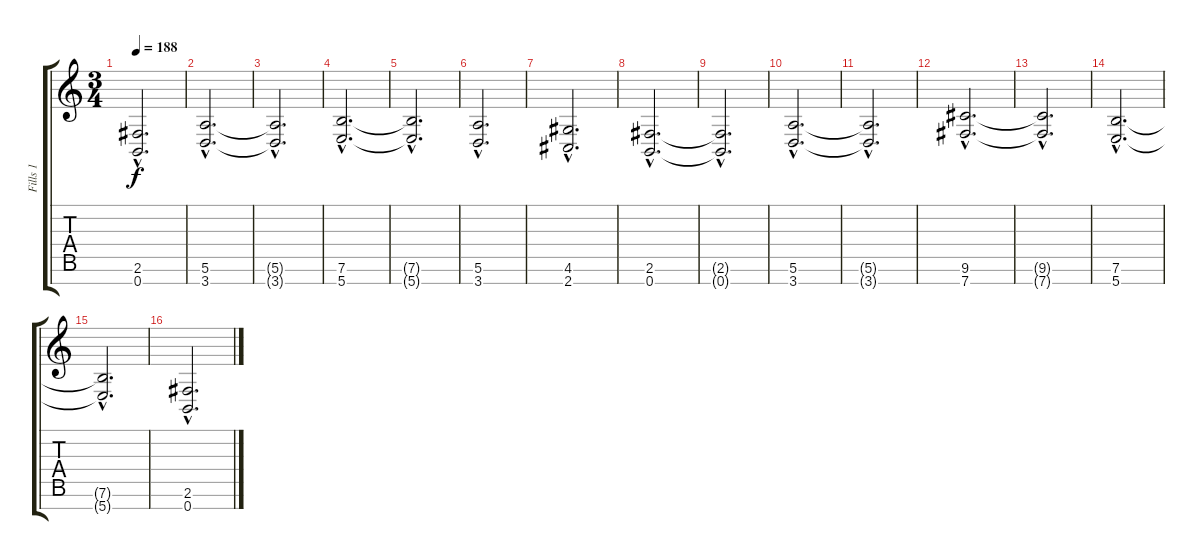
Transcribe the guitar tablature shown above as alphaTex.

\track ("Fills 1" "Fills 1") {instrument distortionguitar}
\staff {score tabs}
\tuning (E4 B3 G3 D3 A2 E2 B1) {hide}
\ts (3 4)
\tempo 188
\clef g2
\ks c
(2.6{hac t} 0.7{hac t}).2{d dy f} |
(5.6{hac} 3.7{hac}).2{d} |
(5.6{hac t} 3.7{hac t}).2{d} |
(7.6{hac} 5.7{hac}).2{d} |
(7.6{hac t} 5.7{hac t}).2{d} |
(5.6{hac} 3.7{hac}).2{d} |
(4.6{hac} 2.7{hac}).2{d} |
(2.6{hac} 0.7{hac}).2{d} |
(2.6{hac t} 0.7{hac t}).2{d} |
(5.6{hac} 3.7{hac}).2{d} |
(5.6{hac t} 3.7{hac t}).2{d} |
(9.6{hac} 7.7{hac}).2{d} |
(9.6{hac t} 7.7{hac t}).2{d} |
(7.6{hac} 5.7{hac}).2{d} |
(7.6{hac t} 5.7{hac t}).2{d} |
(2.6{hac} 0.7{hac}).2{d}
